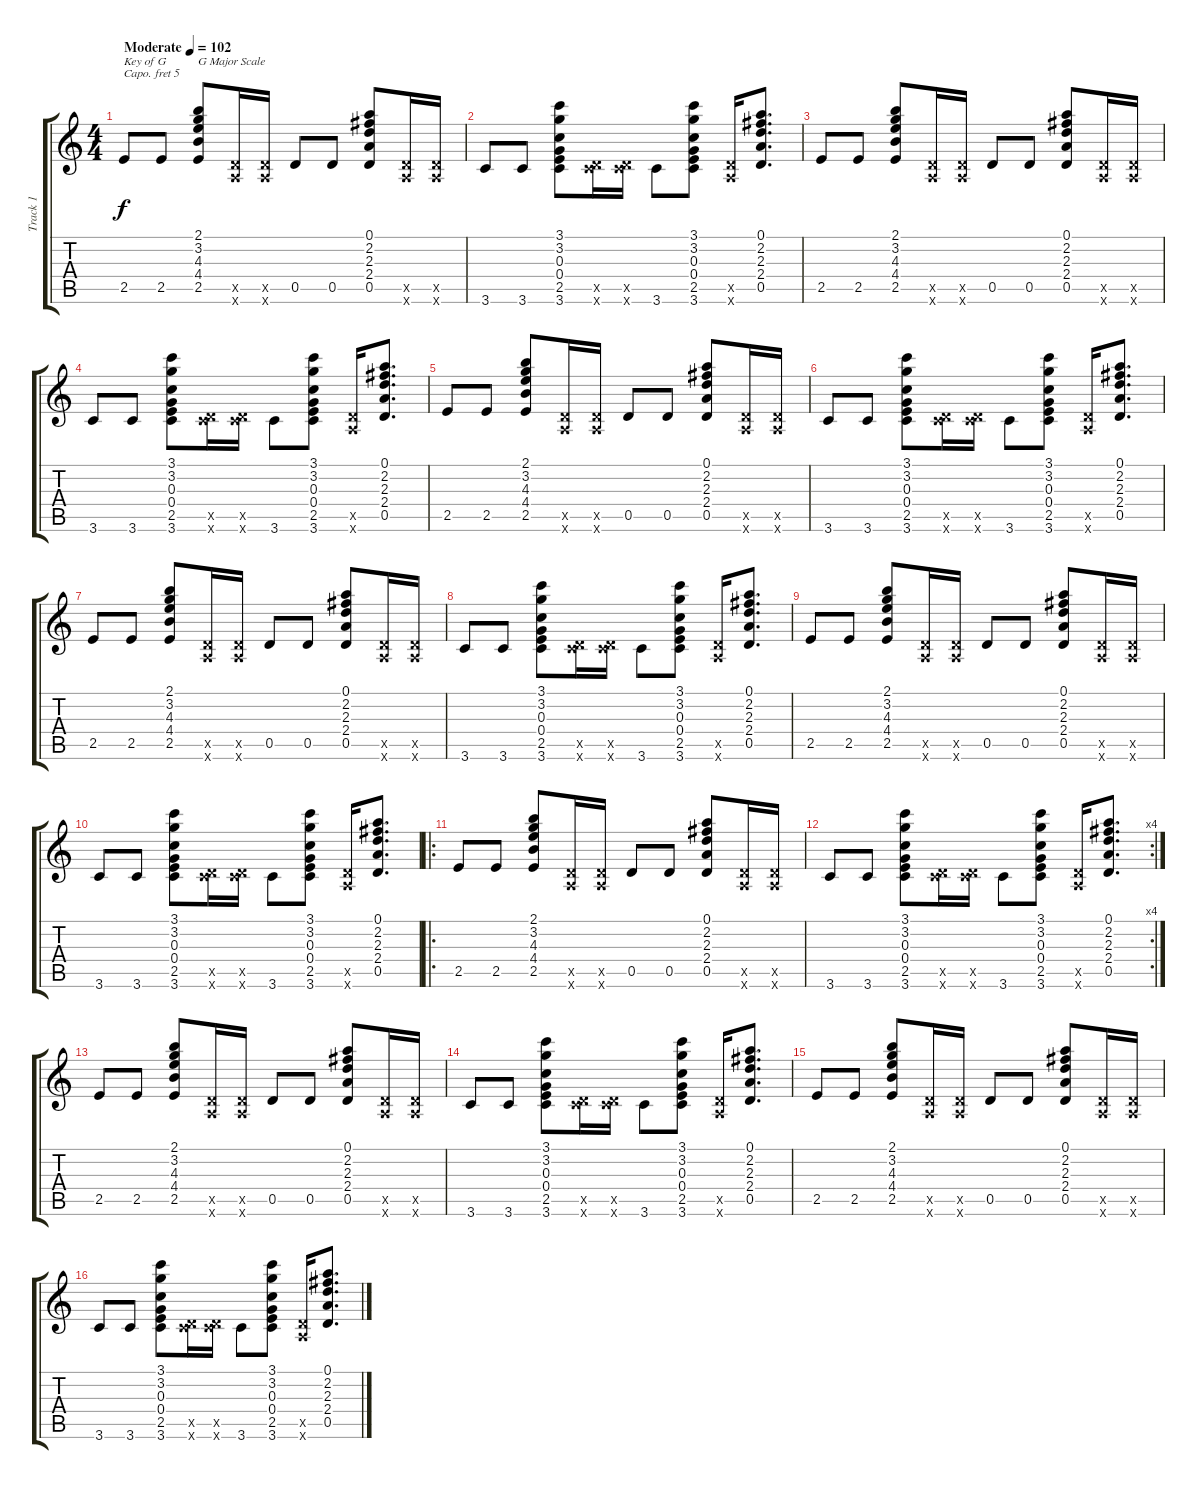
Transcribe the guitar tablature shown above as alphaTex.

\track ("Track 1" "Track 1") {instrument overdrivenguitar}
\staff {score tabs}
\capo 5
\tuning (E4 B3 G3 D3 A2 E2) {hide}
\ts (4 4)
\tempo (102 "Moderate")
\clef g2
\ks c
2.5.8{txt "Key of G" dy f instrument overdrivenguitar} 2.5.8 (2.1 3.2 4.3 4.4 2.5).8{txt "G Major Scale"} (0.5{x} 0.6{x}).16 (0.5{x} 0.6{x}).16 0.5.8 0.5.8 (0.1 2.2 2.3 2.4 0.5).8 (0.5{x} 0.6{x}).16 (0.5{x} 0.6{x}).16 |
3.6.8 3.6.8 (3.1 3.2 0.3 0.4 2.5 3.6).8 (0.5{x} 3.6{x}).16 (0.5{x} 3.6{x}).16 3.6.8 (3.1 3.2 0.3 0.4 2.5 3.6).8 (0.5{x} 0.6{x}).16 (0.1 2.2 2.3 2.4 0.5).8{d} |
2.5.8 2.5.8 (2.1 3.2 4.3 4.4 2.5).8 (0.5{x} 0.6{x}).16 (0.5{x} 0.6{x}).16 0.5.8 0.5.8 (0.1 2.2 2.3 2.4 0.5).8 (0.5{x} 0.6{x}).16 (0.5{x} 0.6{x}).16 |
3.6.8 3.6.8 (3.1 3.2 0.3 0.4 2.5 3.6).8 (0.5{x} 3.6{x}).16 (0.5{x} 3.6{x}).16 3.6.8 (3.1 3.2 0.3 0.4 2.5 3.6).8 (0.5{x} 0.6{x}).16 (0.1 2.2 2.3 2.4 0.5).8{d} |
2.5.8 2.5.8 (2.1 3.2 4.3 4.4 2.5).8 (0.5{x} 0.6{x}).16 (0.5{x} 0.6{x}).16 0.5.8 0.5.8 (0.1 2.2 2.3 2.4 0.5).8 (0.5{x} 0.6{x}).16 (0.5{x} 0.6{x}).16 |
3.6.8 3.6.8 (3.1 3.2 0.3 0.4 2.5 3.6).8 (0.5{x} 3.6{x}).16 (0.5{x} 3.6{x}).16 3.6.8 (3.1 3.2 0.3 0.4 2.5 3.6).8 (0.5{x} 0.6{x}).16 (0.1 2.2 2.3 2.4 0.5).8{d} |
2.5.8 2.5.8 (2.1 3.2 4.3 4.4 2.5).8 (0.5{x} 0.6{x}).16 (0.5{x} 0.6{x}).16 0.5.8 0.5.8 (0.1 2.2 2.3 2.4 0.5).8 (0.5{x} 0.6{x}).16 (0.5{x} 0.6{x}).16 |
3.6.8 3.6.8 (3.1 3.2 0.3 0.4 2.5 3.6).8 (0.5{x} 3.6{x}).16 (0.5{x} 3.6{x}).16 3.6.8 (3.1 3.2 0.3 0.4 2.5 3.6).8 (0.5{x} 0.6{x}).16 (0.1 2.2 2.3 2.4 0.5).8{d} |
2.5.8 2.5.8 (2.1 3.2 4.3 4.4 2.5).8 (0.5{x} 0.6{x}).16 (0.5{x} 0.6{x}).16 0.5.8 0.5.8 (0.1 2.2 2.3 2.4 0.5).8 (0.5{x} 0.6{x}).16 (0.5{x} 0.6{x}).16 |
3.6.8 3.6.8 (3.1 3.2 0.3 0.4 2.5 3.6).8 (0.5{x} 3.6{x}).16 (0.5{x} 3.6{x}).16 3.6.8 (3.1 3.2 0.3 0.4 2.5 3.6).8 (0.5{x} 0.6{x}).16 (0.1 2.2 2.3 2.4 0.5).8{d} |
\ro
2.5.8 2.5.8 (2.1 3.2 4.3 4.4 2.5).8 (0.5{x} 0.6{x}).16 (0.5{x} 0.6{x}).16 0.5.8 0.5.8 (0.1 2.2 2.3 2.4 0.5).8 (0.5{x} 0.6{x}).16 (0.5{x} 0.6{x}).16 |
\rc 4
3.6.8 3.6.8 (3.1 3.2 0.3 0.4 2.5 3.6).8 (0.5{x} 3.6{x}).16 (0.5{x} 3.6{x}).16 3.6.8 (3.1 3.2 0.3 0.4 2.5 3.6).8 (0.5{x} 0.6{x}).16 (0.1 2.2 2.3 2.4 0.5).8{d} |
2.5.8 2.5.8 (2.1 3.2 4.3 4.4 2.5).8 (0.5{x} 0.6{x}).16 (0.5{x} 0.6{x}).16 0.5.8 0.5.8 (0.1 2.2 2.3 2.4 0.5).8 (0.5{x} 0.6{x}).16 (0.5{x} 0.6{x}).16 |
3.6.8 3.6.8 (3.1 3.2 0.3 0.4 2.5 3.6).8 (0.5{x} 3.6{x}).16 (0.5{x} 3.6{x}).16 3.6.8 (3.1 3.2 0.3 0.4 2.5 3.6).8 (0.5{x} 0.6{x}).16 (0.1 2.2 2.3 2.4 0.5).8{d} |
2.5.8 2.5.8 (2.1 3.2 4.3 4.4 2.5).8 (0.5{x} 0.6{x}).16 (0.5{x} 0.6{x}).16 0.5.8 0.5.8 (0.1 2.2 2.3 2.4 0.5).8 (0.5{x} 0.6{x}).16 (0.5{x} 0.6{x}).16 |
3.6.8 3.6.8 (3.1 3.2 0.3 0.4 2.5 3.6).8 (0.5{x} 3.6{x}).16 (0.5{x} 3.6{x}).16 3.6.8 (3.1 3.2 0.3 0.4 2.5 3.6).8 (0.5{x} 0.6{x}).16 (0.1 2.2 2.3 2.4 0.5).8{d}
